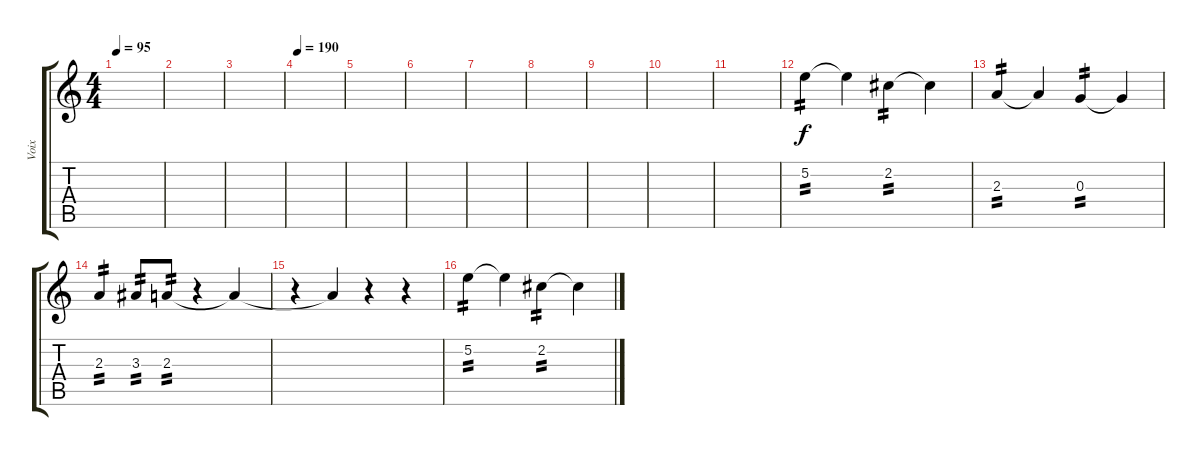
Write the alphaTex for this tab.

\track ("Voix" "Voix") {instrument overdrivenguitar}
\staff {score tabs}
\tuning (E4 B3 G3 D3 A2 E2) {hide}
\ts (4 4)
\tempo 95
\clef g2
\ks c
|
|
|
\tempo 190
|
|
|
|
|
|
|
|
5.2.4{tp 2} 5.2{t}.4 2.2.4{tp 2} 2.2{t}.4 |
2.3.4{tp 2} 2.3{t}.4 0.3.4{tp 2} 0.3{t}.4 |
2.3.4{tp 2} 3.3.8{tp 2} 2.3.8{tp 2} r.4 2.3{t}.4 |
r.4 2.3{t}.4 r.4 r.4 |
5.2.4{tp 2} 5.2{t}.4 2.2.4{tp 2} 2.2{t}.4
